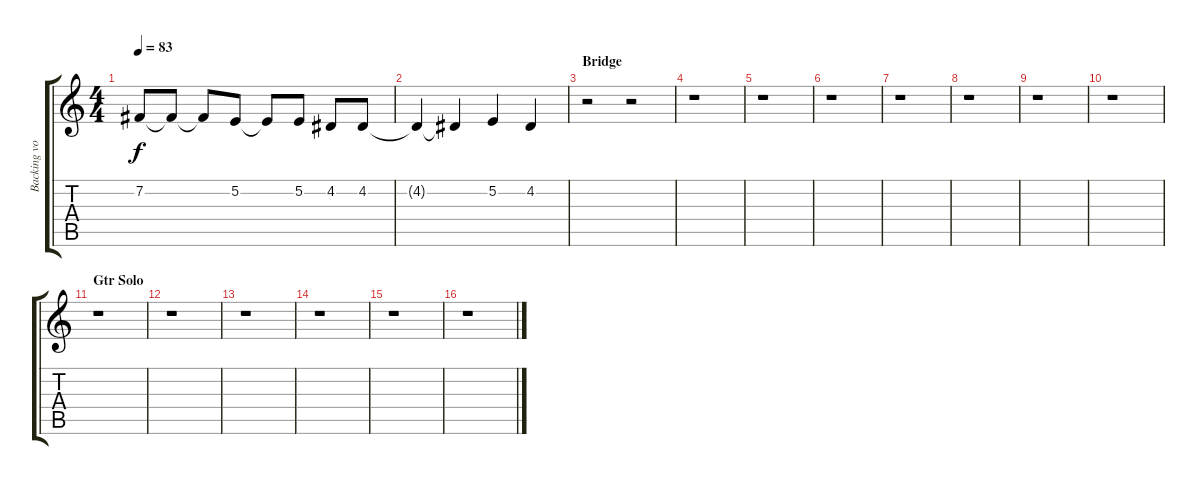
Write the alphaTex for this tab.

\track ("Backing vocals" "Backing vo") {instrument violin}
\staff {score tabs}
\tuning (E4 B3 G3 D3 A2 E2) {hide}
\ts (4 4)
\tempo 83
\clef g2
\ks c
7.2{t}.8{dy f} 7.2{t}.8 7.2{t}.8 5.2.8 5.2{t}.8 5.2.8 4.2.8 4.2.8 |
4.2{t}.4 4.2{t}.4 5.2.4 4.2.4 |
\section ("" "Bridge")
r.2 r.2 |
r.1 |
r.1 |
r.1 |
r.1 |
r.1 |
r.1 |
r.1 |
\section ("" "Gtr Solo")
r.1 |
r.1 |
r.1 |
r.1 |
r.1 |
r.1
